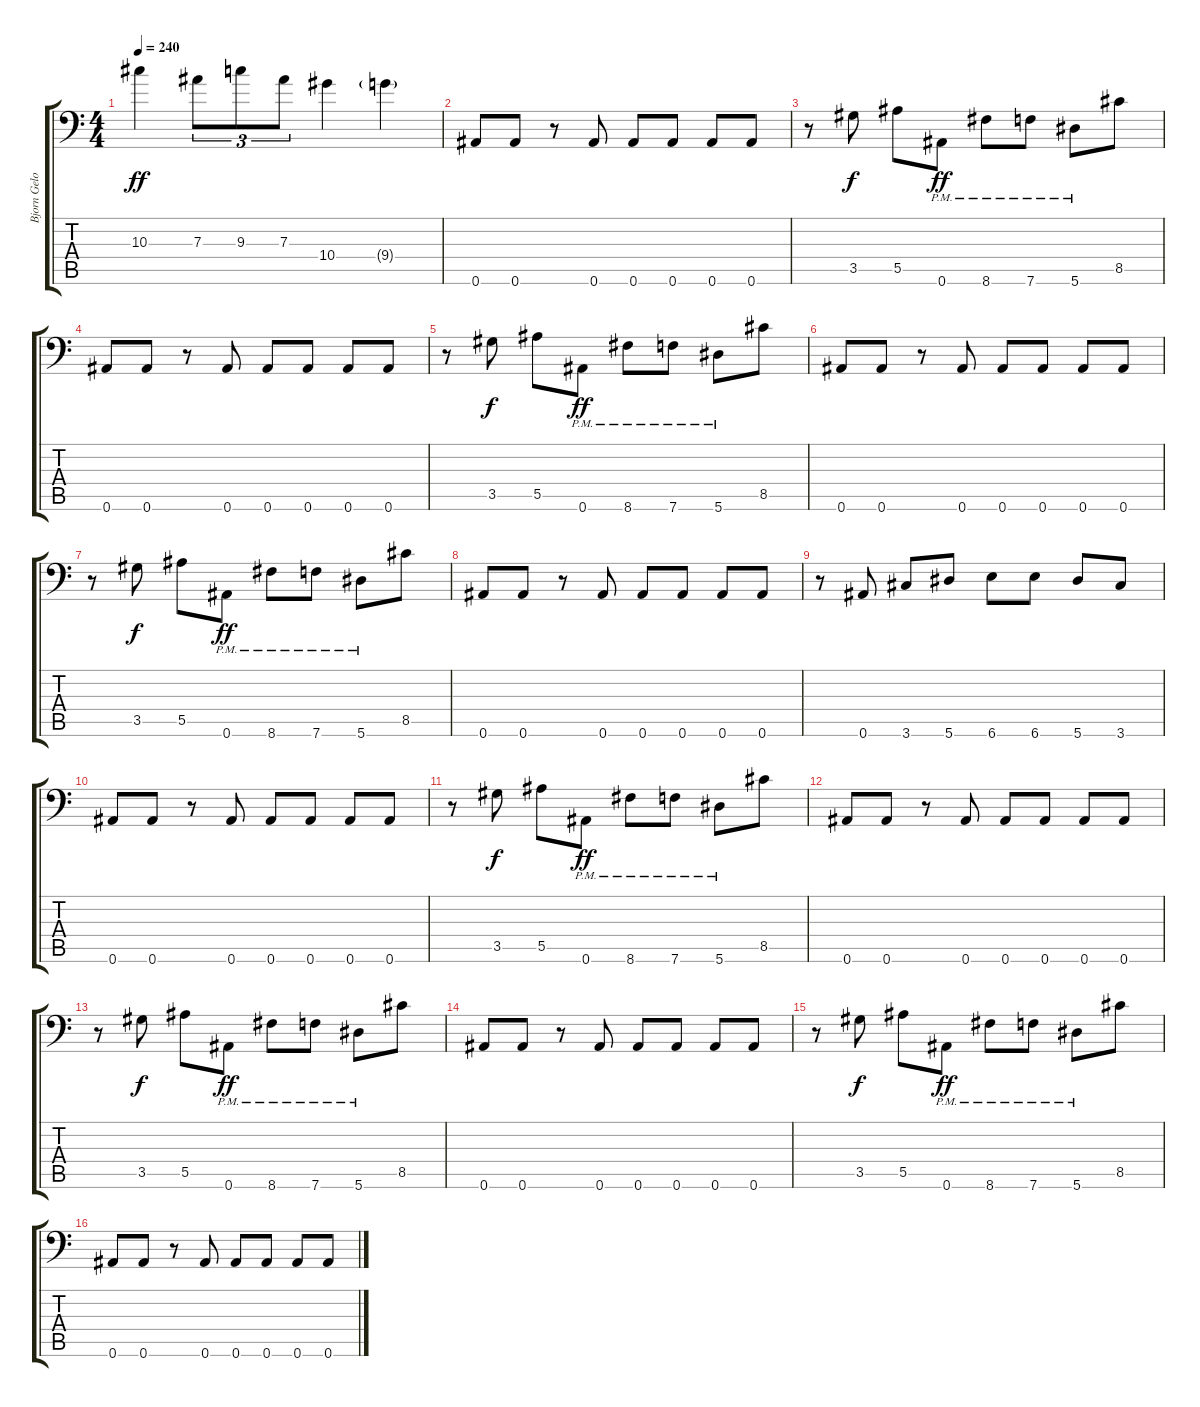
\track ("Bjorn Gelotte" "Bjorn Gelo") {instrument distortionguitar}
\staff {score tabs}
\tuning (C4 G3 Eb3 Bb2 F2 Bb1) {hide}
\ts (4 4)
\tempo 240
\clef f4
\ks c
10.3{t}.4{dy ff} 7.3.8{tu (3 2)} 9.3.8{tu (3 2)} 7.3.8{tu (3 2)} 10.4.4 9.4{g}.4 |
0.6.8 0.6.8 r.8 0.6.8 0.6.8 0.6.8 0.6.8 0.6.8 |
r.8 3.5.8{dy f} 5.5.8 0.6{pm}.8{dy ff} 8.6{pm}.8 7.6{pm}.8 5.6{pm}.8 8.5.8 |
0.6.8 0.6.8 r.8 0.6.8 0.6.8 0.6.8 0.6.8 0.6.8 |
r.8 3.5.8{dy f} 5.5.8 0.6{pm}.8{dy ff} 8.6{pm}.8 7.6{pm}.8 5.6{pm}.8 8.5.8 |
0.6.8 0.6.8 r.8 0.6.8 0.6.8 0.6.8 0.6.8 0.6.8 |
r.8 3.5.8{dy f} 5.5.8 0.6{pm}.8{dy ff} 8.6{pm}.8 7.6{pm}.8 5.6{pm}.8 8.5.8 |
0.6.8 0.6.8 r.8 0.6.8 0.6.8 0.6.8 0.6.8 0.6.8 |
r.8 0.6.8 3.6.8 5.6.8 6.6.8 6.6.8 5.6.8 3.6.8 |
0.6.8 0.6.8 r.8 0.6.8 0.6.8 0.6.8 0.6.8 0.6.8 |
r.8 3.5.8{dy f} 5.5.8 0.6{pm}.8{dy ff} 8.6{pm}.8 7.6{pm}.8 5.6{pm}.8 8.5.8 |
0.6.8 0.6.8 r.8 0.6.8 0.6.8 0.6.8 0.6.8 0.6.8 |
r.8 3.5.8{dy f} 5.5.8 0.6{pm}.8{dy ff} 8.6{pm}.8 7.6{pm}.8 5.6{pm}.8 8.5.8 |
0.6.8 0.6.8 r.8 0.6.8 0.6.8 0.6.8 0.6.8 0.6.8 |
r.8 3.5.8{dy f} 5.5.8 0.6{pm}.8{dy ff} 8.6{pm}.8 7.6{pm}.8 5.6{pm}.8 8.5.8 |
0.6.8 0.6.8 r.8 0.6.8 0.6.8 0.6.8 0.6.8 0.6.8
